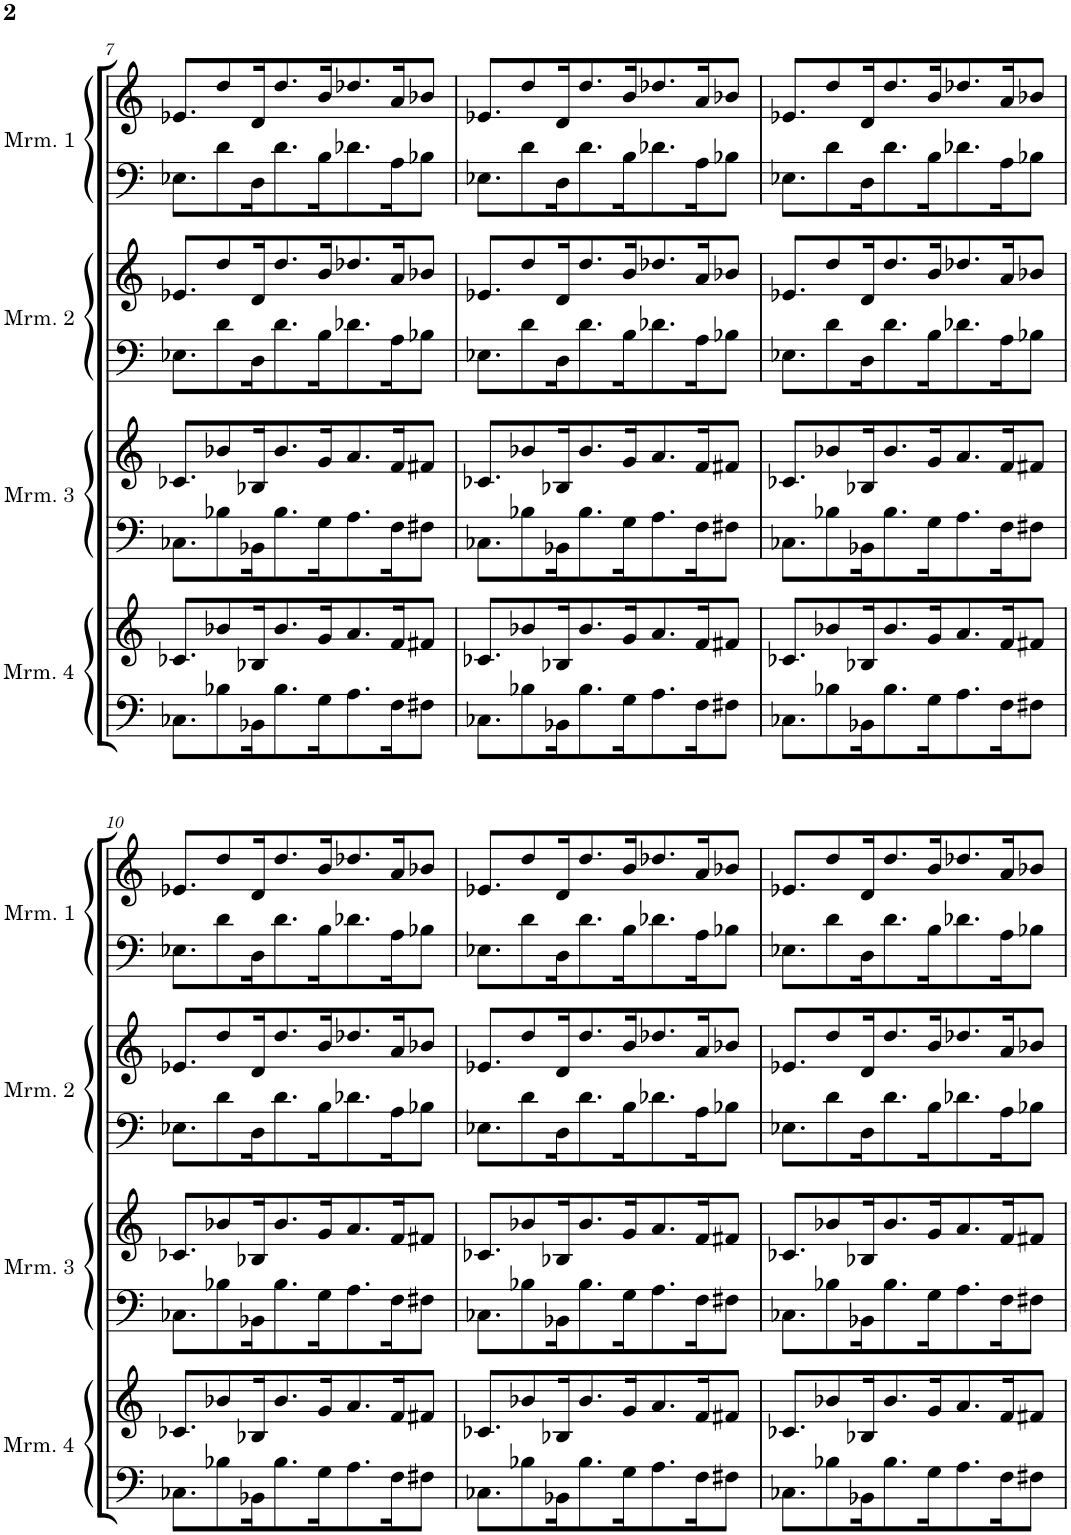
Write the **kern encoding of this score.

**kern	**kern	**kern	**kern	**kern	**kern	**kern	**kern
*part8	*part7	*part6	*part5	*part4	*part3	*part2	*part1
*staff8	*staff7	*staff6	*staff5	*staff4	*staff3	*staff2	*staff1
*I"Marimba 4	*I"Marimba 4	*I"Marimba 3	*I"Marimba 3	*I"Marimba 2	*I"Marimba 2	*I"Marimba 1	*I"Marimba 1
*I'Mrm. 4	*I'Mrm. 4	*I'Mrm. 3	*I'Mrm. 3	*I'Mrm. 2	*I'Mrm. 2	*I'Mrm. 1	*I'Mrm. 1
!!LO:PB:g=z
*clefF4	*clefG2	*clefF4	*clefG2	*clefF4	*clefG2	*clefF4	*clefG2
*k[]	*k[]	*k[]	*k[]	*k[]	*k[]	*k[]	*k[]
*M4/4	*M4/4	*M4/4	*M4/4	*M4/4	*M4/4	*M4/4	*M4/4
=7	=7	=7	=7	=7	=7	=7	=7
8.C-X\L	8.c-X/L	8.C-X\L	8.c-X/L	8.E-X\L	8.e-X/L	8.E-X\L	8.e-X/L
8B-X\	8b-X/	8B-X\	8b-X/	8d\	8dd/	8d\	8dd/
16BB-X\K	16B-X/K	16BB-X\K	16B-X/K	16D\K	16d/K	16D\K	16d/K
8.B-\	8.b-/	8.B-\	8.b-/	8.d\	8.dd/	8.d\	8.dd/
16G\K	16g/K	16G\K	16g/K	16B\K	16b/K	16B\K	16b/K
8.A\	8.a/	8.A\	8.a/	8.d-X\	8.dd-X/	8.d-X\	8.dd-X/
16F\K	16f/K	16F\K	16f/K	16A\K	16a/K	16A\K	16a/K
8F#X\J	8f#X/J	8F#X\J	8f#X/J	8B-X\J	8b-X/J	8B-X\J	8b-X/J
=8	=8	=8	=8	=8	=8	=8	=8
8.C-X\L	8.c-X/L	8.C-X\L	8.c-X/L	8.E-X\L	8.e-X/L	8.E-X\L	8.e-X/L
8B-X\	8b-X/	8B-X\	8b-X/	8d\	8dd/	8d\	8dd/
16BB-X\K	16B-X/K	16BB-X\K	16B-X/K	16D\K	16d/K	16D\K	16d/K
8.B-\	8.b-/	8.B-\	8.b-/	8.d\	8.dd/	8.d\	8.dd/
16G\K	16g/K	16G\K	16g/K	16B\K	16b/K	16B\K	16b/K
8.A\	8.a/	8.A\	8.a/	8.d-X\	8.dd-X/	8.d-X\	8.dd-X/
16F\K	16f/K	16F\K	16f/K	16A\K	16a/K	16A\K	16a/K
8F#X\J	8f#X/J	8F#X\J	8f#X/J	8B-X\J	8b-X/J	8B-X\J	8b-X/J
=9	=9	=9	=9	=9	=9	=9	=9
8.C-X\L	8.c-X/L	8.C-X\L	8.c-X/L	8.E-X\L	8.e-X/L	8.E-X\L	8.e-X/L
8B-X\	8b-X/	8B-X\	8b-X/	8d\	8dd/	8d\	8dd/
16BB-X\K	16B-X/K	16BB-X\K	16B-X/K	16D\K	16d/K	16D\K	16d/K
8.B-\	8.b-/	8.B-\	8.b-/	8.d\	8.dd/	8.d\	8.dd/
16G\K	16g/K	16G\K	16g/K	16B\K	16b/K	16B\K	16b/K
8.A\	8.a/	8.A\	8.a/	8.d-X\	8.dd-X/	8.d-X\	8.dd-X/
16F\K	16f/K	16F\K	16f/K	16A\K	16a/K	16A\K	16a/K
8F#X\J	8f#X/J	8F#X\J	8f#X/J	8B-X\J	8b-X/J	8B-X\J	8b-X/J
!!LO:LB:g=z
=10	=10	=10	=10	=10	=10	=10	=10
8.C-X\L	8.c-X/L	8.C-X\L	8.c-X/L	8.E-X\L	8.e-X/L	8.E-X\L	8.e-X/L
8B-X\	8b-X/	8B-X\	8b-X/	8d\	8dd/	8d\	8dd/
16BB-X\K	16B-X/K	16BB-X\K	16B-X/K	16D\K	16d/K	16D\K	16d/K
8.B-\	8.b-/	8.B-\	8.b-/	8.d\	8.dd/	8.d\	8.dd/
16G\K	16g/K	16G\K	16g/K	16B\K	16b/K	16B\K	16b/K
8.A\	8.a/	8.A\	8.a/	8.d-X\	8.dd-X/	8.d-X\	8.dd-X/
16F\K	16f/K	16F\K	16f/K	16A\K	16a/K	16A\K	16a/K
8F#X\J	8f#X/J	8F#X\J	8f#X/J	8B-X\J	8b-X/J	8B-X\J	8b-X/J
=11	=11	=11	=11	=11	=11	=11	=11
8.C-X\L	8.c-X/L	8.C-X\L	8.c-X/L	8.E-X\L	8.e-X/L	8.E-X\L	8.e-X/L
8B-X\	8b-X/	8B-X\	8b-X/	8d\	8dd/	8d\	8dd/
16BB-X\K	16B-X/K	16BB-X\K	16B-X/K	16D\K	16d/K	16D\K	16d/K
8.B-\	8.b-/	8.B-\	8.b-/	8.d\	8.dd/	8.d\	8.dd/
16G\K	16g/K	16G\K	16g/K	16B\K	16b/K	16B\K	16b/K
8.A\	8.a/	8.A\	8.a/	8.d-X\	8.dd-X/	8.d-X\	8.dd-X/
16F\K	16f/K	16F\K	16f/K	16A\K	16a/K	16A\K	16a/K
8F#X\J	8f#X/J	8F#X\J	8f#X/J	8B-X\J	8b-X/J	8B-X\J	8b-X/J
=12	=12	=12	=12	=12	=12	=12	=12
8.C-X\L	8.c-X/L	8.C-X\L	8.c-X/L	8.E-X\L	8.e-X/L	8.E-X\L	8.e-X/L
8B-X\	8b-X/	8B-X\	8b-X/	8d\	8dd/	8d\	8dd/
16BB-X\K	16B-X/K	16BB-X\K	16B-X/K	16D\K	16d/K	16D\K	16d/K
8.B-\	8.b-/	8.B-\	8.b-/	8.d\	8.dd/	8.d\	8.dd/
16G\K	16g/K	16G\K	16g/K	16B\K	16b/K	16B\K	16b/K
8.A\	8.a/	8.A\	8.a/	8.d-X\	8.dd-X/	8.d-X\	8.dd-X/
16F\K	16f/K	16F\K	16f/K	16A\K	16a/K	16A\K	16a/K
8F#X\J	8f#X/J	8F#X\J	8f#X/J	8B-X\J	8b-X/J	8B-X\J	8b-X/J
=	=	=	=	=	=	=	=
*-	*-	*-	*-	*-	*-	*-	*-
